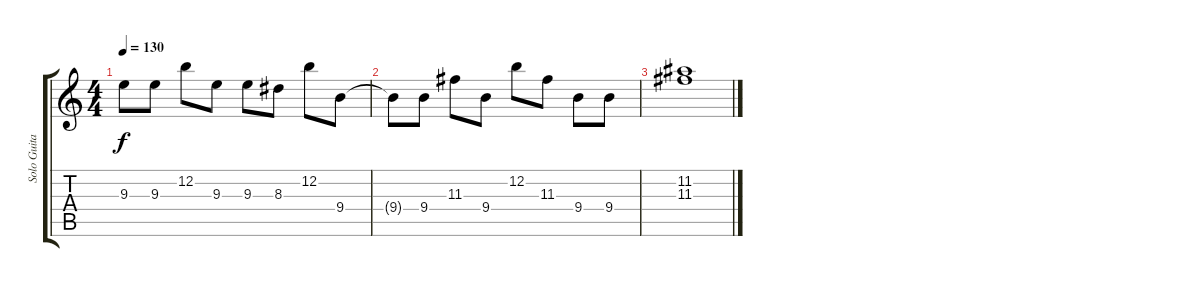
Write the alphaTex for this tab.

\track ("Solo Guitar" "Solo Guita") {instrument distortionguitar}
\staff {score tabs}
\tuning (E4 B3 G3 D3 A2 E2) {hide}
\ts (4 4)
\tempo 130
\clef g2
\ks c
9.3.8{dy f} 9.3.8 12.2.8 9.3.8 9.3.8 8.3.8 12.2.8 9.4.8 |
9.4{t}.8 9.4.8 11.3.8 9.4.8 12.2.8 11.3.8 9.4.8 9.4.8 |
(11.2 11.3).1
